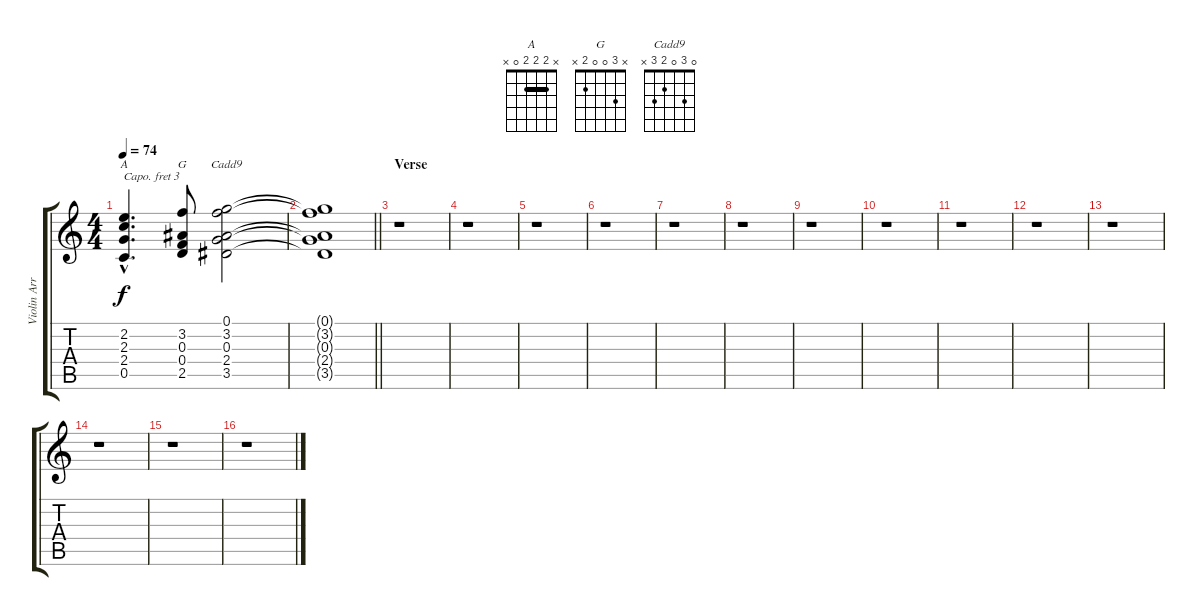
\track ("Violin Arranged for Guitar" "Violin Arr") {instrument distortionguitar}
\staff {score tabs}
\capo 3
\tuning (E4 B3 G3 D3 A2 E2) {hide}
\chord ("A" x 2 2 2 0 x) {barre 2}
\chord ("G" x 3 0 0 2 x)
\chord ("Cadd9" 0 3 0 2 3 x)
\ts (4 4)
\tempo 74
\clef g2
\ks c
(2.2{hac} 2.3{hac} 2.4{hac} 0.5{hac}).4{d ch "A" dy f} (3.2 0.3 0.4 2.5).8{ch "G"} (0.1 3.2 0.3 2.4 3.5).2{ch "Cadd9"} |
\barLineRight lightlight
(0.1{t} 3.2{t} 0.3{t} 2.4{t} 3.5{t}).1 |
\section ("" "Verse")
r.1 |
r.1 |
r.1 |
r.1 |
r.1 |
r.1 |
r.1 |
r.1 |
r.1 |
r.1 |
r.1 |
r.1 |
r.1 |
r.1
